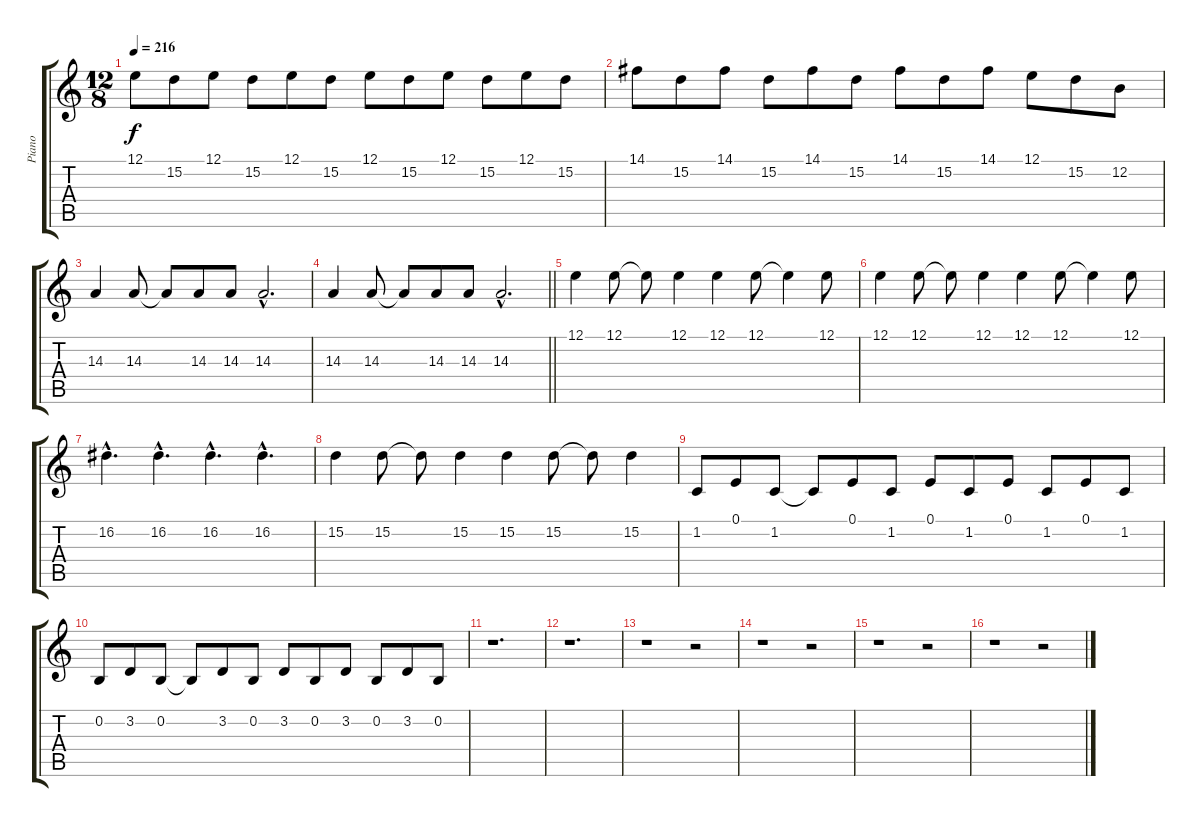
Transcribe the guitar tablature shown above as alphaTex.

\track ("Piano" "Piano") {instrument acousticgrandpiano}
\staff {score tabs}
\tuning (E4 B3 G3 D3 A2 E2) {hide}
\ts (12 8)
\tempo 216
\clef g2
\ks c
12.1.8{dy f} 15.2.8 12.1.8 15.2.8 12.1.8 15.2.8 12.1.8 15.2.8 12.1.8 15.2.8 12.1.8 15.2.8 |
14.1.8 15.2.8 14.1.8 15.2.8 14.1.8 15.2.8 14.1.8 15.2.8 14.1.8 12.1.8 15.2.8 12.2.8 |
14.3.4 14.3.8 14.3{t}.8 14.3.8 14.3.8 14.3{hac}.2{d} |
\barLineRight lightlight
14.3.4 14.3.8 14.3{t}.8 14.3.8 14.3.8 14.3{hac}.2{d} |
12.1.4 12.1.8 12.1{t}.8 12.1.4 12.1.4 12.1.8 12.1{t}.4 12.1.8 |
12.1.4 12.1.8 12.1{t}.8 12.1.4 12.1.4 12.1.8 12.1{t}.4 12.1.8 |
16.2{hac}.4{d} 16.2{hac}.4{d} 16.2{hac}.4{d} 16.2{hac}.4{d} |
15.2.4 15.2.8 15.2{t}.8 15.2.4 15.2.4 15.2.8 15.2{t}.8 15.2.4 |
1.2.8 0.1.8 1.2.8 1.2{t}.8 0.1.8 1.2.8 0.1.8 1.2.8 0.1.8 1.2.8 0.1.8 1.2.8 |
0.2.8 3.2.8 0.2.8 0.2{t}.8 3.2.8 0.2.8 3.2.8 0.2.8 3.2.8 0.2.8 3.2.8 0.2.8 |
r.1{d} |
r.1{d} |
r.1 r.2 |
r.1 r.2 |
r.1 r.2 |
r.1 r.2
